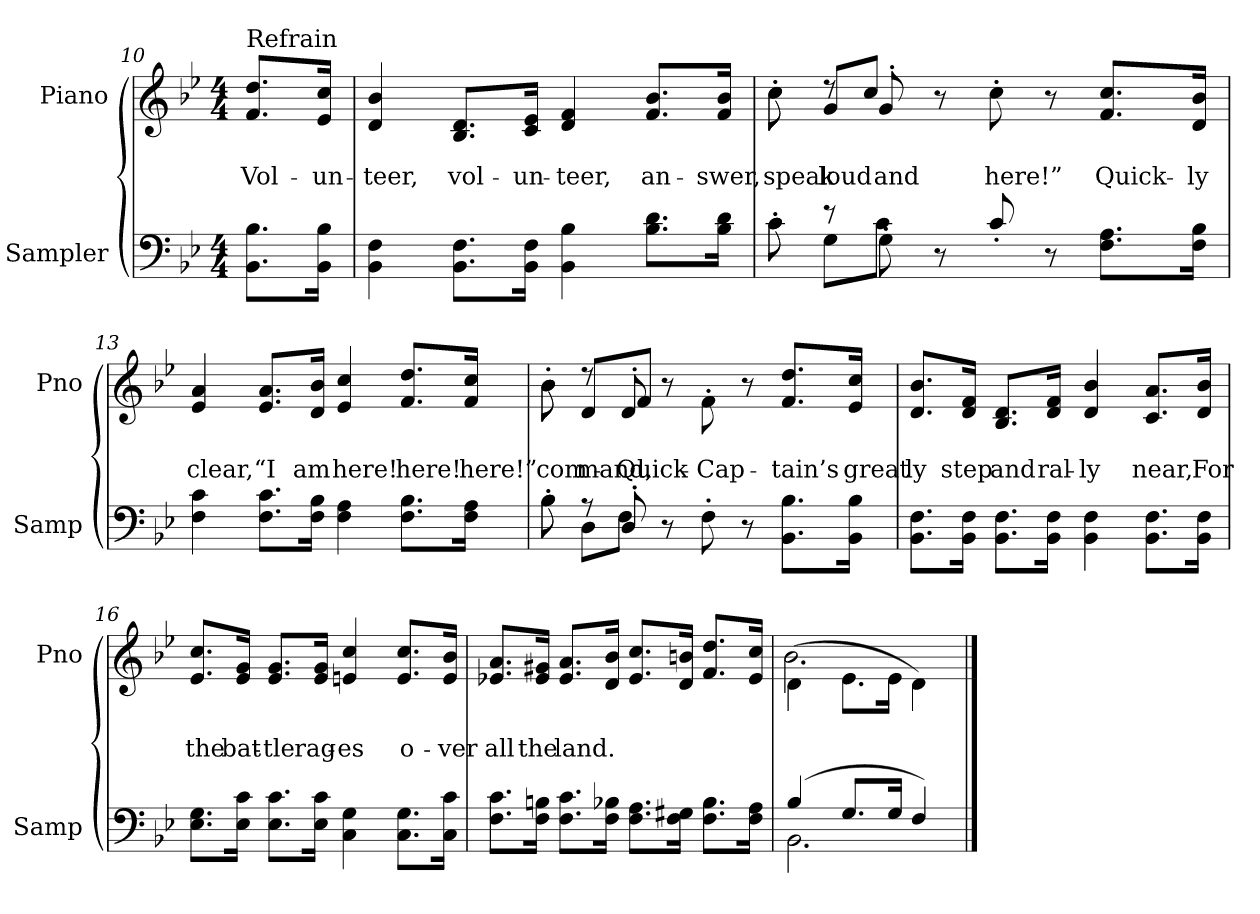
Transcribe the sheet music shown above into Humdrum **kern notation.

**kern	**kern	**text	**text
*part2	*part1	*part1	*part1
*staff2	*staff1	*staff1	*staff1
*I"Sampler	*I"Piano	*	*
*I'Samp	*I'Pno	*	*
*clefF4	*clefG2	*	*
*k[b-e-]	*k[b-e-]	*	*
*B-:	*B-:	*	*
*M4/4	*M4/4	*	*
=10	=10	=10	=10
!	!LO:TX:t=Refrain	!	!
8.BB-\ 8.B-\L	8.f/ 8.dd/L	.	Vol-
16BB-\ 16B-\Jk	16e-/ 16cc/Jk	.	-un-
=11	=11	=11	=11
4BB- 4F	4d 4b-	.	-teer,
8.BB-\ 8.F\L	8.B-/ 8.d/L	.	vol-
16BB-\ 16F\Jk	16c/ 16e-/Jk	.	-un-
4BB- 4B-	4d 4f	.	-teer,
8.B-\ 8.d\L	8.f/ 8.b-/L	.	an-
16B-\ 16d\Jk	16f/ 16b-/Jk	.	-swer,
=12	=12	=12	=12
*^	*^	*	*
8c'\	8c	8cc'\	8cc	.	speak
8r	8G\L	8r	8g/L	.	loud
8G'\	8c\J	8g'/	8cc/J	.	and
8r	2ryy	8r	2ryy	.	.
8c'/	.	8cc'\	.	.	here!”
8r	.	8r	.	.	.
8.F\ 8.A\L	.	8.f/ 8.cc/L	.	.	Quick-
.	8ryy	.	8ryy	.	.
16F\ 16B-\Jk	.	16d/ 16b-/Jk	.	.	-ly
*v	*v	*	*	*	*
*	*v	*v	*	*
=13	=13	=13	=13
4F\ 4c\	4e- 4a	.	clear,
8.F\ 8.c\L	8.e-/ 8.a/L	.	“I
16F\ 16B-\Jk	16d/ 16b-/Jk	.	am
4F\ 4A\	4e- 4cc	.	here!
8.F\ 8.B-\L	8.f/ 8.dd/L	.	here!
16F\ 16A\Jk	16f/ 16cc/Jk	.	here!”
=14	=14	=14	=14
*^	*^	*	*
8B-'\	8B-	8b-'\	8b-	.	com-
8r	8D\L	8r	8d/L	.	-mand,
8D'/	8F\J	8d'/	8f/J	.	Quick-
8r	2ryy	8r	2ryy	.	.
8F'\	.	8f'\	.	.	Cap-
8r	.	8r	.	.	.
8.BB-\ 8.B-\L	.	8.f/ 8.dd/L	.	.	-tain’s
.	8ryy	.	8ryy	.	.
16BB-\ 16B-\Jk	.	16e-/ 16cc/Jk	.	.	great
*v	*v	*	*	*	*
*	*v	*v	*	*
=15	=15	=15	=15
8.BB-\ 8.F\L	8.d/ 8.b-/L	.	-ly
16BB-\ 16F\Jk	16d/ 16f/Jk	.	step
8.BB-\ 8.F\L	8.B-/ 8.d/L	.	and
16BB-\ 16F\Jk	16d/ 16f/Jk	.	ral-
4BB- 4F	4d/ 4b-/	.	-ly
8.BB-\ 8.F\L	8.c/ 8.a/L	.	near,
16BB-\ 16F\Jk	16d/ 16b-/Jk	.	For
=16	=16	=16	=16
8.E-\ 8.G\L	8.e-/ 8.cc/L	.	the
16E-\ 16c\Jk	16e-/ 16g/Jk	.	bat-
8.E-\ 8.c\L	8.e-/ 8.g/L	.	-tle
16E-\ 16c\Jk	16e-/ 16g/Jk	.	rag-
4C 4G	4en 4cc	.	-es
8.C\ 8.G\L	8.e/ 8.cc/L	.	o-
16C\ 16c\Jk	16e/ 16b-/Jk	.	-ver
=17	=17	=17	=17
8.F\ 8.c\L	8.e-X/ 8.a/L	.	all
16F\ 16Bn\Jk	16e-/ 16g#X/Jk	.	the
8.F\ 8.c\L	8.e-/ 8.a/L	.	land.
16F\ 16B-X\Jk	16d/ 16b-/Jk	.	.
8.F\ 8.A\L	8.e-/ 8.cc/L	.	.
16F\ 16G#X\Jk	16d/ 16bn/Jk	.	.
8.F\ 8.B-\L	8.f/ 8.dd/L	.	.
16F\ 16A\Jk	16e-/ 16cc/Jk	.	.
=18	=18	=18	=18
*^	*^	*	*
(4B-/	2.BB-	(4d\	2.b-	.	.
8.G/L	.	8.e-\L	.	.	.
16G/Jk	.	16e-\Jk	.	.	.
4F/)	.	4d\)	.	.	.
*v	*v	*	*	*	*
*	*v	*v	*	*
==	==	==	==
*-	*-	*-	*-
